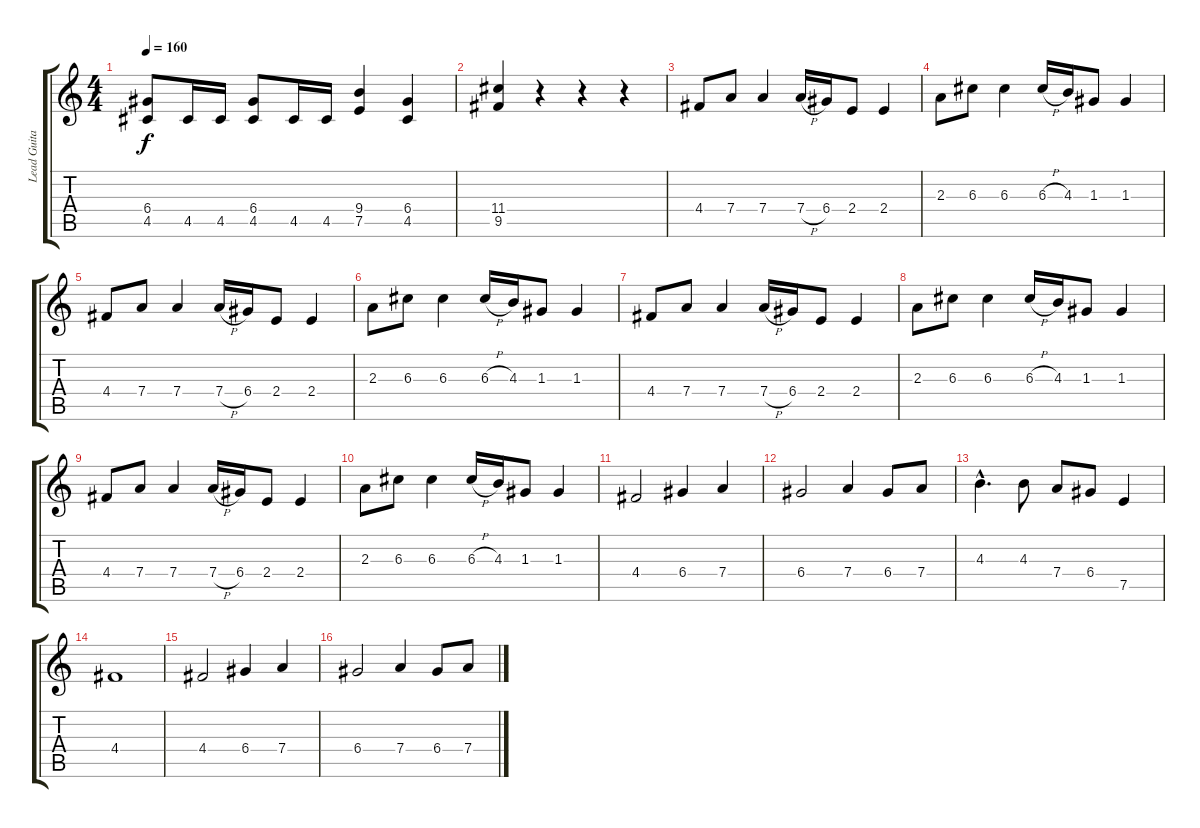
\track ("Lead Guitar" "Lead Guita") {instrument distortionguitar}
\staff {score tabs}
\tuning (E4 B3 G3 D3 A2 E2) {hide}
\ts (4 4)
\tempo 160
\clef g2
\ks c
(6.4 4.5).8{dy f} 4.5.16 4.5.16 (6.4 4.5).8 4.5.16 4.5.16 (9.4 7.5).4 (6.4 4.5).4 |
(11.4 9.5).4 r.4 r.4 r.4 |
4.4.8{txt " "} 7.4.8 7.4.4 7.4{h}.16 6.4.16 2.4.8 2.4.4 |
2.3.8 6.3.8 6.3.4 6.3{h}.16 4.3.16 1.3.8 1.3.4 |
4.4.8 7.4.8 7.4.4 7.4{h}.16 6.4.16 2.4.8 2.4.4 |
2.3.8 6.3.8 6.3.4 6.3{h}.16 4.3.16 1.3.8 1.3.4 |
4.4.8{txt " "} 7.4.8 7.4.4 7.4{h}.16 6.4.16 2.4.8 2.4.4 |
2.3.8 6.3.8 6.3.4 6.3{h}.16 4.3.16 1.3.8 1.3.4 |
4.4.8 7.4.8 7.4.4 7.4{h}.16 6.4.16 2.4.8 2.4.4 |
2.3.8 6.3.8 6.3.4 6.3{h}.16 4.3.16 1.3.8 1.3.4 |
4.4.2 6.4.4 7.4.4 |
6.4.2 7.4.4 6.4.8 7.4.8 |
4.3{hac}.4{d} 4.3.8 7.4.8 6.4.8 7.5.4 |
4.4.1 |
4.4.2 6.4.4 7.4.4 |
6.4.2 7.4.4 6.4.8 7.4.8
